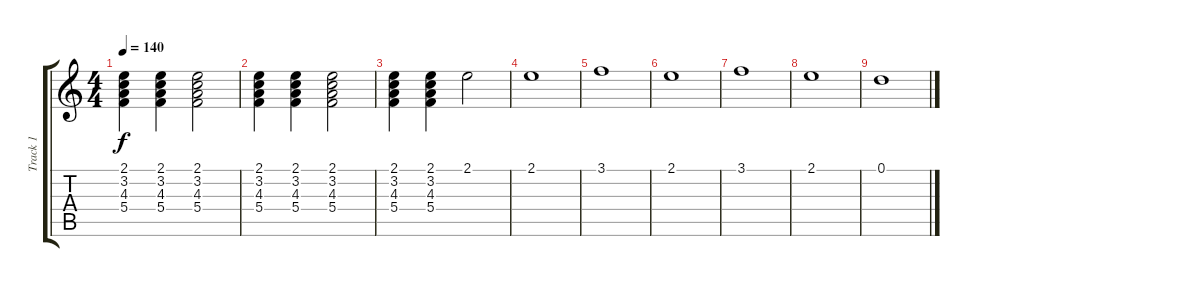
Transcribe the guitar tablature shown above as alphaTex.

\track ("Track 1" "Track 1") {instrument overdrivenguitar}
\staff {score tabs}
\tuning (D4 A3 F3 C3 G2 D2) {hide}
\ts (4 4)
\tempo 140
\clef g2
\ks c
(2.1 3.2 4.3 5.4).4{dy f} (2.1 3.2 4.3 5.4).4 (2.1 3.2 4.3 5.4).2 |
(2.1 3.2 4.3 5.4).4 (2.1 3.2 4.3 5.4).4 (2.1 3.2 4.3 5.4).2 |
(2.1 3.2 4.3 5.4).4 (2.1 3.2 4.3 5.4).4 2.1.2 |
2.1.1 |
3.1.1 |
2.1.1 |
3.1.1 |
2.1.1 |
0.1.1
